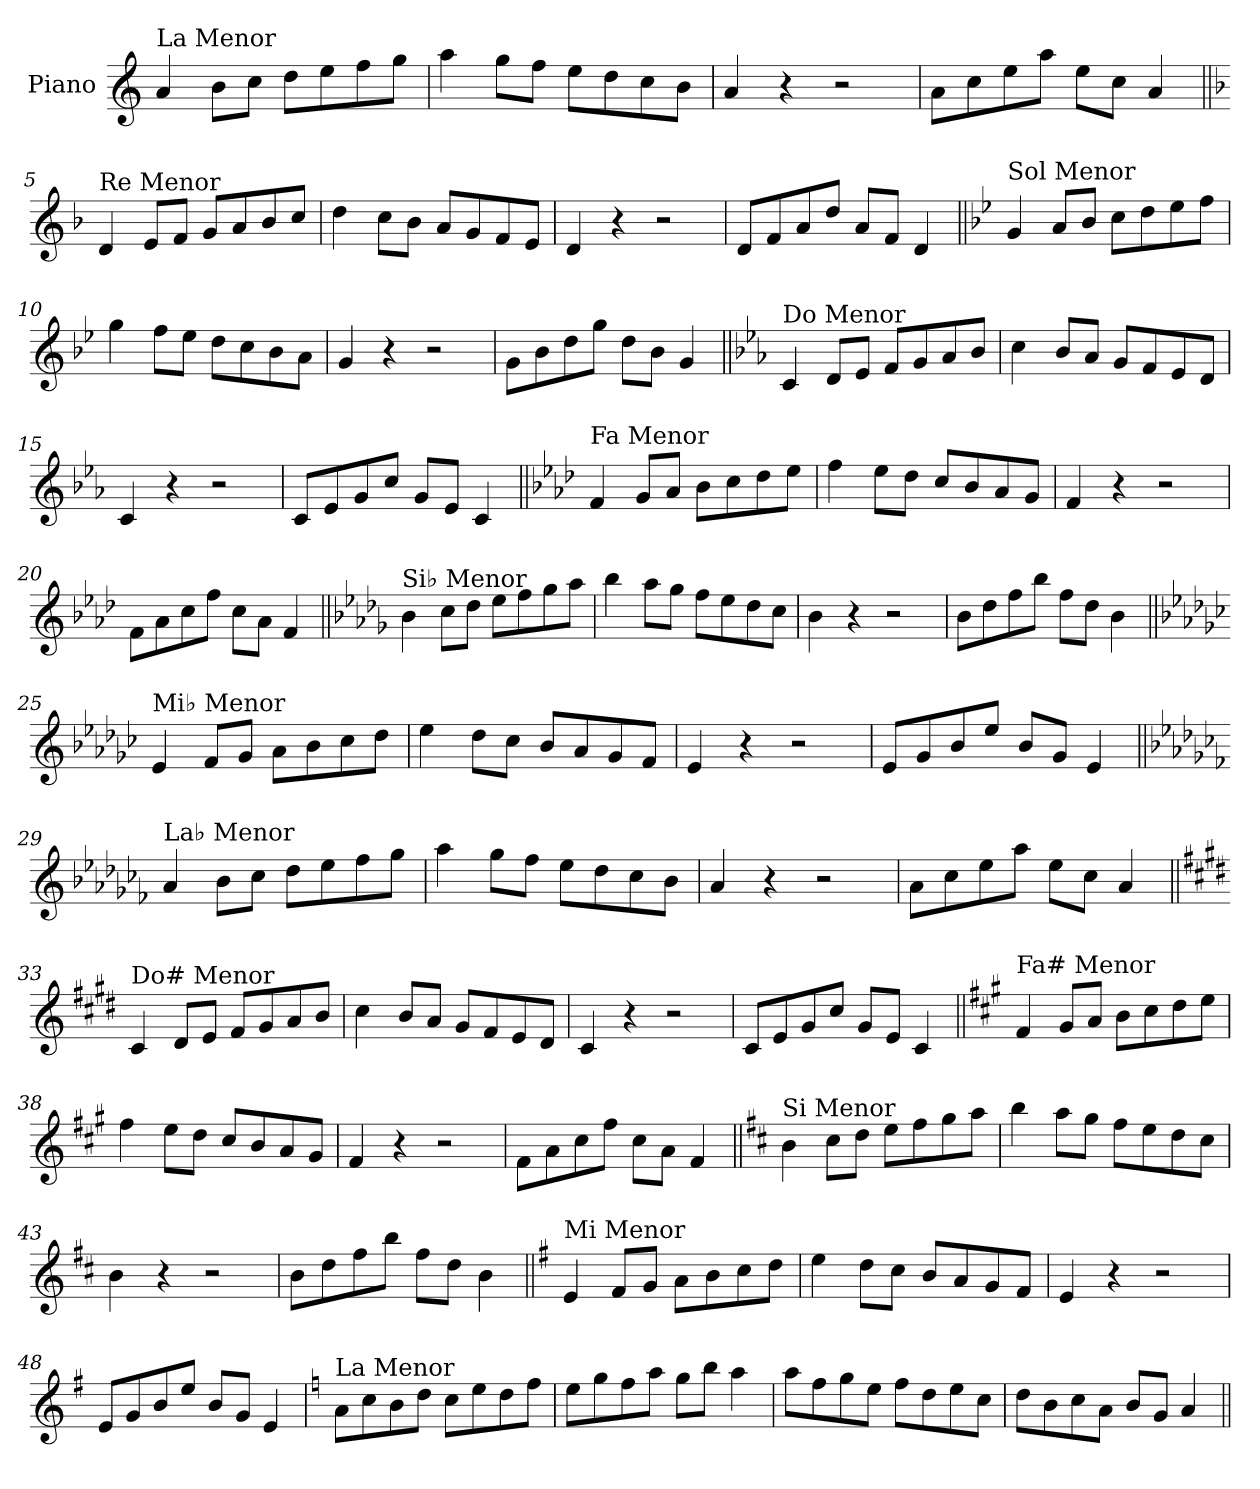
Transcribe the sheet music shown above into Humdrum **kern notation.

**kern
*part1
*staff1
*I"Piano
*I'Pno.
*clefG2
*k[]
=1
!LO:TX:a:t=La Menor
4a/
8b\L
8cc\J
8dd\L
8ee\
8ff\
8gg\J
=2
4aa\
8gg\L
8ff\J
8ee\L
8dd\
8cc\
8b\J
=3
4a/
4r
2r
=4
8a\L
8cc\
8ee\
8aa\J
8ee\L
8cc\J
4a/
!!LO:LB:g=z
=5||
*k[b-]
!LO:TX:a:t=Re Menor
4d/
8e/L
8f/J
8g/L
8a/
8b-/
8cc/J
=6
4dd\
8cc\L
8b-\J
8a/L
8g/
8f/
8e/J
=7
4d/
4r
2r
=8
8d/L
8f/
8a/
8dd/J
8a/L
8f/J
4d/
!!LO:LB:g=z
=9||
*k[b-e-]
!LO:TX:a:t=Sol Menor
4g/
8a/L
8b-/J
8cc\L
8dd\
8ee-\
8ff\J
=10
4gg\
8ff\L
8ee-\J
8dd\L
8cc\
8b-\
8a\J
=11
4g/
4r
2r
=12
8g\L
8b-\
8dd\
8gg\J
8dd\L
8b-\J
4g/
!!LO:LB:g=z
=13||
*k[b-e-a-]
!LO:TX:a:t=Do Menor
4c/
8d/L
8e-/J
8f/L
8g/
8a-/
8b-/J
=14
4cc\
8b-/L
8a-/J
8g/L
8f/
8e-/
8d/J
=15
4c/
4r
2r
=16
8c/L
8e-/
8g/
8cc/J
8g/L
8e-/J
4c/
!!LO:LB:g=z
=17||
*k[b-e-a-d-]
!LO:TX:a:t=Fa Menor
4f/
8g/L
8a-/J
8b-\L
8cc\
8dd-\
8ee-\J
=18
4ff\
8ee-\L
8dd-\J
8cc/L
8b-/
8a-/
8g/J
=19
4f/
4r
2r
=20
8f\L
8a-\
8cc\
8ff\J
8cc\L
8a-\J
4f/
!!LO:LB:g=z
=21||
*k[b-e-a-d-g-]
!LO:TX:a:t=Si♭ Menor
4b-\
8cc\L
8dd-\J
8ee-\L
8ff\
8gg-\
8aa-\J
=22
4bb-\
8aa-\L
8gg-\J
8ff\L
8ee-\
8dd-\
8cc\J
=23
4b-\
4r
2r
=24
8b-\L
8dd-\
8ff\
8bb-\J
8ff\L
8dd-\J
4b-\
!!LO:LB:g=z
=25||
*k[b-e-a-d-g-c-]
!LO:TX:a:t=Mi♭ Menor
4e-/
8f/L
8g-/J
8a-\L
8b-\
8cc-\
8dd-\J
=26
4ee-\
8dd-\L
8cc-\J
8b-/L
8a-/
8g-/
8f/J
=27
4e-/
4r
2r
=28
8e-/L
8g-/
8b-/
8ee-/J
8b-/L
8g-/J
4e-/
!!LO:LB:g=z
=29||
*k[b-e-a-d-g-c-f-]
!LO:TX:a:t=La♭ Menor
4a-/
8b-\L
8cc-\J
8dd-\L
8ee-\
8ff-\
8gg-\J
=30
4aa-\
8gg-\L
8ff-\J
8ee-\L
8dd-\
8cc-\
8b-\J
=31
4a-/
4r
2r
=32
8a-\L
8cc-\
8ee-\
8aa-\J
8ee-\L
8cc-\J
4a-/
!!LO:LB:g=z
=33||
*k[f#c#g#d#]
!LO:TX:a:t=Do# Menor
4c#/
8d#/L
8e/J
8f#/L
8g#/
8a/
8b/J
=34
4cc#\
8b/L
8a/J
8g#/L
8f#/
8e/
8d#/J
=35
4c#/
4r
2r
=36
8c#/L
8e/
8g#/
8cc#/J
8g#/L
8e/J
4c#/
!!LO:LB:g=z
=37||
*k[f#c#g#]
!LO:TX:a:t=Fa# Menor
4f#/
8g#/L
8a/J
8b\L
8cc#\
8dd\
8ee\J
=38
4ff#\
8ee\L
8dd\J
8cc#/L
8b/
8a/
8g#/J
=39
4f#/
4r
2r
=40
8f#\L
8a\
8cc#\
8ff#\J
8cc#\L
8a\J
4f#/
!!LO:LB:g=z
=41||
*k[f#c#]
!LO:TX:a:t=Si Menor
4b\
8cc#\L
8dd\J
8ee\L
8ff#\
8gg\
8aa\J
=42
4bb\
8aa\L
8gg\J
8ff#\L
8ee\
8dd\
8cc#\J
=43
4b\
4r
2r
=44
8b\L
8dd\
8ff#\
8bb\J
8ff#\L
8dd\J
4b\
!!LO:LB:g=z
=45||
*k[f#]
!LO:TX:a:t=Mi Menor
4e/
8f#/L
8g/J
8a\L
8b\
8cc\
8dd\J
=46
4ee\
8dd\L
8cc\J
8b/L
8a/
8g/
8f#/J
=47
4e/
4r
2r
=48
8e/L
8g/
8b/
8ee/J
8b/L
8g/J
4e/
!!LO:PB:g=z
=49
*k[]
!LO:TX:a:t=La Menor
8a\L
8cc\
8b\
8dd\J
8cc\L
8ee\
8dd\
8ff\J
=50
8ee\L
8gg\
8ff\
8aa\J
8gg\L
8bb\J
4aa\
=51
8aa\L
8ff\
8gg\
8ee\J
8ff\L
8dd\
8ee\
8cc\J
=52
8dd\L
8b\
8cc\
8a\J
8b/L
8g/J
4a/
=||
*-
